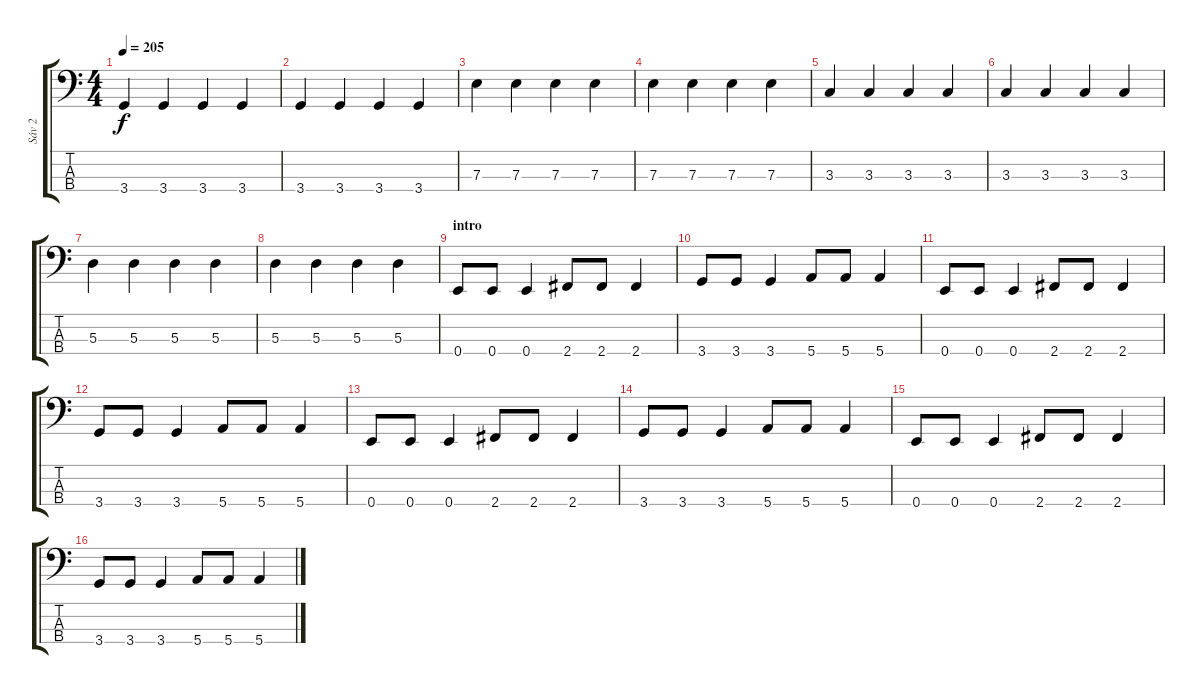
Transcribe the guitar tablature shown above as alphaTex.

\track ("Sáv 2" "Sáv 2") {instrument electricbasspick}
\staff {score tabs}
\tuning (G2 D2 A1 E1) {hide}
\ts (4 4)
\tempo 205
\clef f4
\ks c
3.4.4{dy f} 3.4.4 3.4.4 3.4.4 |
3.4.4 3.4.4 3.4.4 3.4.4 |
7.3.4 7.3.4 7.3.4 7.3.4 |
7.3.4 7.3.4 7.3.4 7.3.4 |
3.3.4 3.3.4 3.3.4 3.3.4 |
3.3.4 3.3.4 3.3.4 3.3.4 |
5.3.4 5.3.4 5.3.4 5.3.4 |
5.3.4 5.3.4 5.3.4 5.3.4 |
\section ("" "intro")
0.4.8 0.4.8 0.4.4 2.4.8 2.4.8 2.4.4 |
3.4.8 3.4.8 3.4.4 5.4.8 5.4.8 5.4.4 |
0.4.8 0.4.8 0.4.4 2.4.8 2.4.8 2.4.4 |
3.4.8 3.4.8 3.4.4 5.4.8 5.4.8 5.4.4 |
0.4.8 0.4.8 0.4.4 2.4.8 2.4.8 2.4.4 |
3.4.8 3.4.8 3.4.4 5.4.8 5.4.8 5.4.4 |
0.4.8 0.4.8 0.4.4 2.4.8 2.4.8 2.4.4 |
3.4.8 3.4.8 3.4.4 5.4.8 5.4.8 5.4.4
